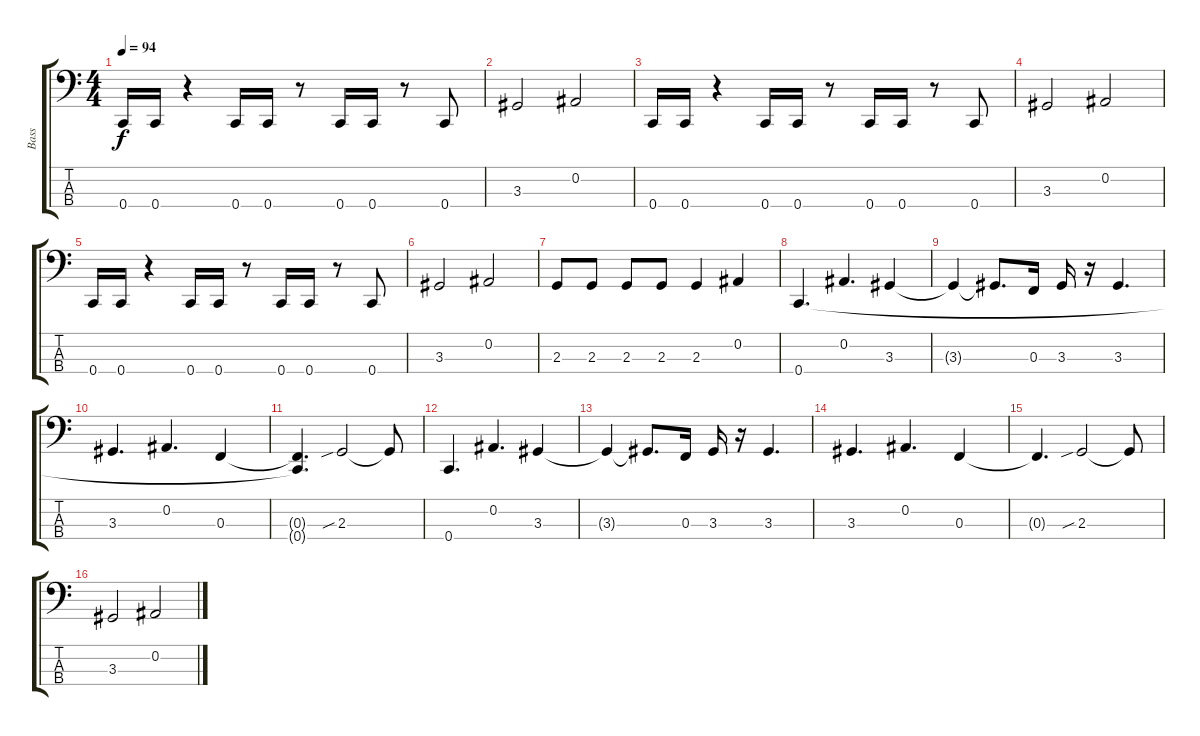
\track ("Bass" "Bass") {solo instrument electricbassfinger}
\staff {score tabs}
\tuning (Eb2 Bb1 F1 C1) {hide}
\ts (4 4)
\tempo 94
\clef f4
\ks c
0.4.16{dy f} 0.4.16 r.4 0.4.16 0.4.16 r.8 0.4.16 0.4.16 r.8 0.4.8 |
3.3.2 0.2.2 |
0.4.16 0.4.16 r.4 0.4.16 0.4.16 r.8 0.4.16 0.4.16 r.8 0.4.8 |
3.3.2 0.2.2 |
0.4.16 0.4.16 r.4 0.4.16 0.4.16 r.8 0.4.16 0.4.16 r.8 0.4.8 |
3.3.2 0.2.2 |
2.3.8 2.3.8 2.3.8 2.3.8 2.3.4 0.2.4 |
0.4.4{d} 0.2.4{d} 3.3.4 |
3.3{t}.4 3.3{t}.8{d} 0.3.16 3.3.16 r.16 3.3.4{d} |
3.3.4{d} 0.2.4{d} 0.3.4 |
(0.3{t} 0.4{t}).4{d} 2.3{sib}.2 2.3{t}.8 |
0.4.4{d} 0.2.4{d} 3.3.4 |
3.3{t}.4 3.3{t}.8{d} 0.3.16 3.3.16 r.16 3.3.4{d} |
3.3.4{d} 0.2.4{d} 0.3.4 |
0.3{t}.4{d} 2.3{sib}.2 2.3{t}.8 |
3.3.2 0.2.2
